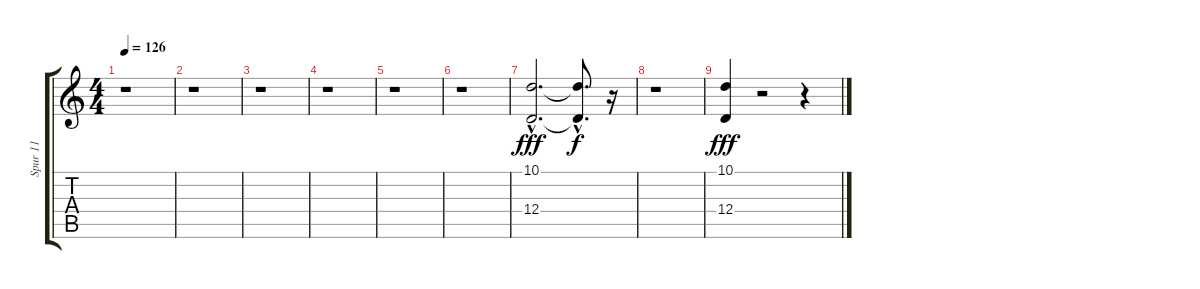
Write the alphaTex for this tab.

\track ("Spur 11" "Spur 11") {instrument orchestrahit}
\staff {score tabs}
\tuning (E4 B3 G3 D3 A2 E2) {hide}
\ts (4 4)
\tempo 126
\clef g2
\ks c
r.1{dy f} |
r.1 |
r.1 |
r.1 |
r.1 |
r.1 |
(10.1{hac} 12.4{hac}).2{d dy fff} (10.1{hac t} 12.4{hac t}).8{d dy f} r.16 |
r.1 |
(10.1 12.4).4{dy fff} r.2 r.4
